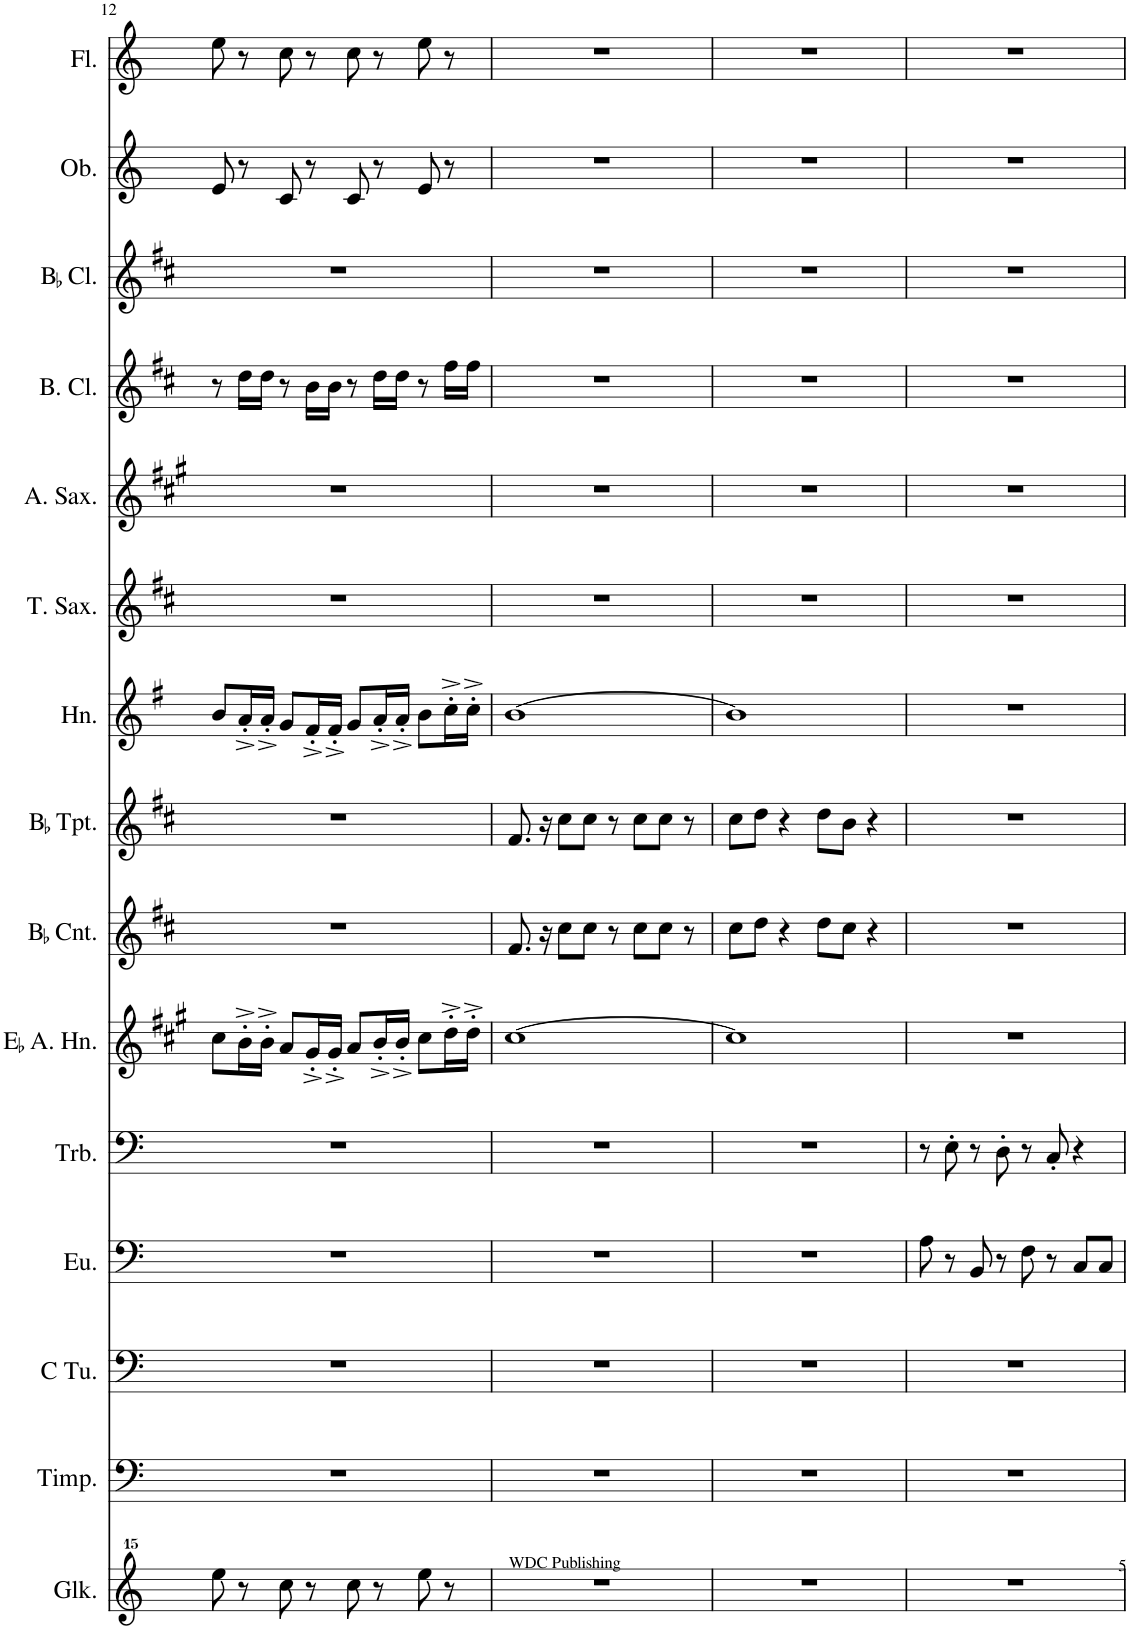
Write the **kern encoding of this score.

**kern	**kern	**kern	**kern	**kern	**kern	**kern	**kern	**kern	**kern	**kern	**kern	**kern	**kern	**kern
*part15	*part14	*part13	*part12	*part11	*part10	*part9	*part8	*part7	*part6	*part5	*part4	*part3	*part2	*part1
*staff15	*staff14	*staff13	*staff12	*staff11	*staff10	*staff9	*staff8	*staff7	*staff6	*staff5	*staff4	*staff3	*staff2	*staff1
*I"Glockenspiel	*I"Timpani	*I"C Tuba	*I"Euphonium	*I"Trombone	*I"EaccidentalFlat Alto Horn	*I"BaccidentalFlat Cornet	*I"BaccidentalFlat Trumpet	*I"Horn	*I"Tenor Saxophone	*I"Alto Saxophone	*I"Bass Clarinet	*I"BaccidentalFlat Clarinet	*I"Oboe	*I"Flute
*I'Glk.	*I'Timp.	*I'C Tu.	*I'Eu.	*I'Trb.	*I'EaccidentalFlat A. Hn.	*I'BaccidentalFlat Cnt.	*I'BaccidentalFlat Tpt.	*I'Hn.	*I'T. Sax.	*I'A. Sax.	*I'B. Cl.	*I'BaccidentalFlat Cl.	*I'Ob.	*I'Fl.
!!LO:PB:g=z
*clefG^^2	*clefF4	*clefF4	*clefF4	*clefF4	*clefG2	*clefG2	*clefG2	*clefG2	*clefG2	*clefG2	*clefG2	*clefG2	*clefG2	*clefG2
*	*	*	*	*	*Trd5c9	*Trd1c2	*Trd1c2	*Trd4c7	*Trd8c14	*Trd5c9	*Trd8c14	*Trd1c2	*	*
*k[]	*k[]	*k[]	*k[]	*k[]	*k[f#c#g#]	*k[f#c#]	*k[f#c#]	*k[f#]	*k[f#c#]	*k[f#c#g#]	*k[f#c#]	*k[f#c#]	*k[]	*k[]
*M4/4	*M4/4	*M4/4	*M4/4	*M4/4	*M4/4	*M4/4	*M4/4	*M4/4	*M4/4	*M4/4	*M4/4	*M4/4	*M4/4	*M4/4
=12	=12	=12	=12	=12	=12	=12	=12	=12	=12	=12	=12	=12	=12	=12
8eeee\	1r	1r	1r	1r	8cc#\L	1r	1r	8b/L	1r	1r	8r	1r	8e/	8ee\
8r	.	.	.	.	16b'^\L	.	.	16a'^/L	.	.	16dd\LL	.	8r	8r
.	.	.	.	.	16b'^\JJ	.	.	16a'^/JJ	.	.	16dd\JJ	.	.	.
8cccc\	.	.	.	.	8a/L	.	.	8g/L	.	.	8r	.	8c/	8cc\
8r	.	.	.	.	16g#'^/L	.	.	16f#'^/L	.	.	16b\LL	.	8r	8r
.	.	.	.	.	16g#'^/JJ	.	.	16f#'^/JJ	.	.	16b\JJ	.	.	.
8cccc\	.	.	.	.	8a/L	.	.	8g/L	.	.	8r	.	8c/	8cc\
8r	.	.	.	.	16b'^/L	.	.	16a'^/L	.	.	16dd\LL	.	8r	8r
.	.	.	.	.	16b'^/JJ	.	.	16a'^/JJ	.	.	16dd\JJ	.	.	.
8eeee\	.	.	.	.	8cc#\L	.	.	8b\L	.	.	8r	.	8e/	8ee\
8r	.	.	.	.	16dd'^\L	.	.	16cc'^\L	.	.	16ff#\LL	.	8r	8r
.	.	.	.	.	16dd'^\JJ	.	.	16cc'^\JJ	.	.	16ff#\JJ	.	.	.
=13	=13	=13	=13	=13	=13	=13	=13	=13	=13	=13	=13	=13	=13	=13
1r	1r	1r	1r	1r	[1cc#	8.f#/	8.f#/	[1b	1r	1r	1r	1r	1r	1r
.	.	.	.	.	.	16r	16r	.	.	.	.	.	.	.
.	.	.	.	.	.	8cc#\L	8cc#\L	.	.	.	.	.	.	.
.	.	.	.	.	.	8cc#\J	8cc#\J	.	.	.	.	.	.	.
.	.	.	.	.	.	8r	8r	.	.	.	.	.	.	.
.	.	.	.	.	.	8cc#\L	8cc#\L	.	.	.	.	.	.	.
.	.	.	.	.	.	8cc#\J	8cc#\J	.	.	.	.	.	.	.
.	.	.	.	.	.	8r	8r	.	.	.	.	.	.	.
=14	=14	=14	=14	=14	=14	=14	=14	=14	=14	=14	=14	=14	=14	=14
1r	1r	1r	1r	1r	1cc#]	8cc#\L	8cc#\L	1b]	1r	1r	1r	1r	1r	1r
.	.	.	.	.	.	8dd\J	8dd\J	.	.	.	.	.	.	.
.	.	.	.	.	.	4r	4r	.	.	.	.	.	.	.
.	.	.	.	.	.	8dd\L	8dd\L	.	.	.	.	.	.	.
.	.	.	.	.	.	8cc#\J	8b\J	.	.	.	.	.	.	.
.	.	.	.	.	.	4r	4r	.	.	.	.	.	.	.
=15	=15	=15	=15	=15	=15	=15	=15	=15	=15	=15	=15	=15	=15	=15
1r	1r	1r	8A\	8r	1r	1r	1r	1r	1r	1r	1r	1r	1r	1r
.	.	.	8r	8E'\	.	.	.	.	.	.	.	.	.	.
.	.	.	8BB/	8r	.	.	.	.	.	.	.	.	.	.
.	.	.	8r	8D'\	.	.	.	.	.	.	.	.	.	.
.	.	.	8F\	8r	.	.	.	.	.	.	.	.	.	.
.	.	.	8r	8C'/	.	.	.	.	.	.	.	.	.	.
.	.	.	8C/L	4r	.	.	.	.	.	.	.	.	.	.
.	.	.	8C/J	.	.	.	.	.	.	.	.	.	.	.
=	=	=	=	=	=	=	=	=	=	=	=	=	=	=
*-	*-	*-	*-	*-	*-	*-	*-	*-	*-	*-	*-	*-	*-	*-
